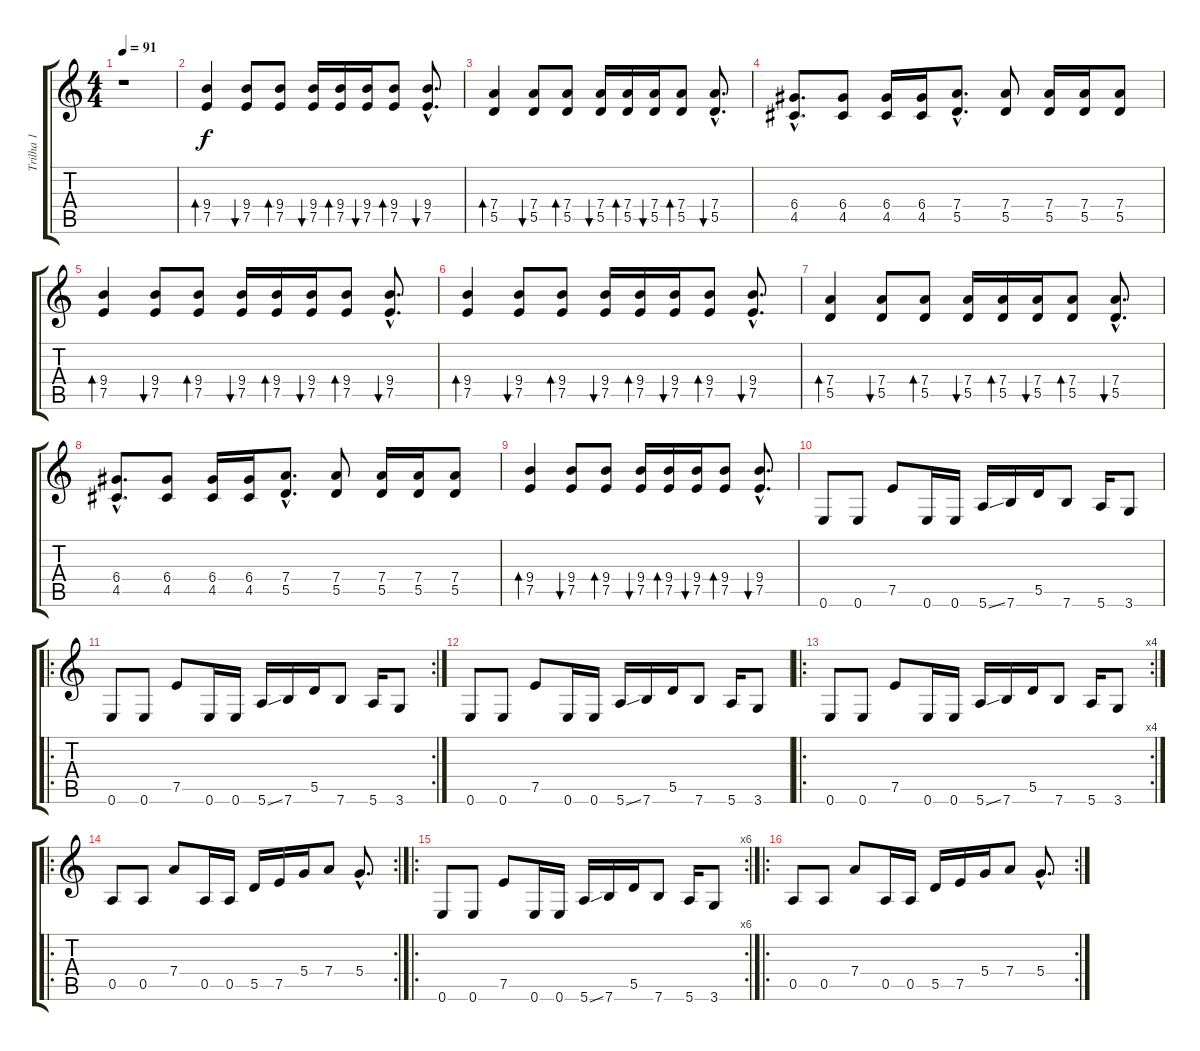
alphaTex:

\track ("Trilha 1" "Trilha 1") {instrument overdrivenguitar}
\staff {score tabs}
\tuning (E4 B3 G3 D3 A2 E2) {hide}
\ts (4 4)
\tempo 91
\clef g2
\ks c
r.1{dy f instrument overdrivenguitar} |
(9.4 7.5).4{bd 120} (9.4 7.5).8{bu 120} (9.4 7.5).8{bd 120} (9.4 7.5).16{bu 120} (9.4 7.5).16{bd 120} (9.4 7.5).16{bu 120} (9.4 7.5).8{bd 120} (9.4{hac} 7.5{hac}).8{d bu 120} |
(7.4 5.5).4{bd 120} (7.4 5.5).8{bu 120} (7.4 5.5).8{bd 120} (7.4 5.5).16{bu 120} (7.4 5.5).16{bd 120} (7.4 5.5).16{bu 120} (7.4 5.5).8{bd 120} (7.4{hac} 5.5{hac}).8{d bu 120} |
(6.4{hac} 4.5{hac}).8{d} (6.4 4.5).8 (6.4 4.5).16 (6.4 4.5).16 (7.4{hac} 5.5{hac}).8{d} (7.4 5.5).8 (7.4 5.5).16 (7.4 5.5).16 (7.4 5.5).8 |
(9.4 7.5).4{bd 120} (9.4 7.5).8{bu 120} (9.4 7.5).8{bd 120} (9.4 7.5).16{bu 120} (9.4 7.5).16{bd 120} (9.4 7.5).16{bu 120} (9.4 7.5).8{bd 120} (9.4{hac} 7.5{hac}).8{d bu 120} |
(9.4 7.5).4{bd 120} (9.4 7.5).8{bu 120} (9.4 7.5).8{bd 120} (9.4 7.5).16{bu 120} (9.4 7.5).16{bd 120} (9.4 7.5).16{bu 120} (9.4 7.5).8{bd 120} (9.4{hac} 7.5{hac}).8{d bu 120} |
(7.4 5.5).4{bd 120} (7.4 5.5).8{bu 120} (7.4 5.5).8{bd 120} (7.4 5.5).16{bu 120} (7.4 5.5).16{bd 120} (7.4 5.5).16{bu 120} (7.4 5.5).8{bd 120} (7.4{hac} 5.5{hac}).8{d bu 120} |
(6.4{hac} 4.5{hac}).8{d} (6.4 4.5).8 (6.4 4.5).16 (6.4 4.5).16 (7.4{hac} 5.5{hac}).8{d} (7.4 5.5).8 (7.4 5.5).16 (7.4 5.5).16 (7.4 5.5).8 |
(9.4 7.5).4{bd 120} (9.4 7.5).8{bu 120} (9.4 7.5).8{bd 120} (9.4 7.5).16{bu 120} (9.4 7.5).16{bd 120} (9.4 7.5).16{bu 120} (9.4 7.5).8{bd 120} (9.4{hac} 7.5{hac}).8{d bu 120} |
0.6.8 0.6.8 7.5.8 0.6.16 0.6.16 5.6{ss}.16 7.6.16 5.5.16 7.6.8 5.6.16 3.6.8 |
\ro
\rc 2
0.6.8 0.6.8 7.5.8 0.6.16 0.6.16 5.6{ss}.16 7.6.16 5.5.16 7.6.8 5.6.16 3.6.8 |
0.6.8 0.6.8 7.5.8 0.6.16 0.6.16 5.6{ss}.16 7.6.16 5.5.16 7.6.8 5.6.16 3.6.8 |
\ro
\rc 4
0.6.8 0.6.8 7.5.8 0.6.16 0.6.16 5.6{ss}.16 7.6.16 5.5.16 7.6.8 5.6.16 3.6.8 |
\ro
\rc 2
0.5.8 0.5.8 7.4.8 0.5.16 0.5.16 5.5.16 7.5.16 5.4.16 7.4.8 5.4{hac}.8{d} |
\ro
\rc 6
0.6.8 0.6.8 7.5.8 0.6.16 0.6.16 5.6{ss}.16 7.6.16 5.5.16 7.6.8 5.6.16 3.6.8 |
\ro
\rc 2
0.5.8 0.5.8 7.4.8 0.5.16 0.5.16 5.5.16 7.5.16 5.4.16 7.4.8 5.4{hac}.8{d}
